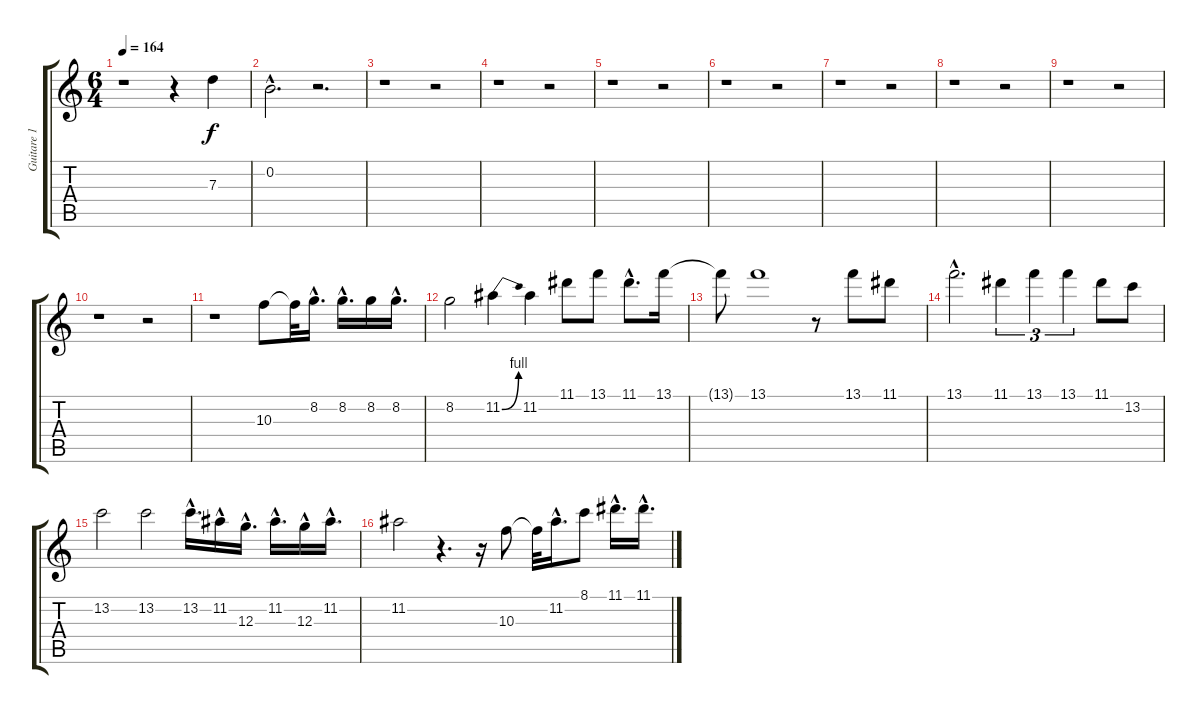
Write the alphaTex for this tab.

\track ("Guitare 1" "Guitare 1") {instrument overdrivenguitar}
\staff {score tabs}
\tuning (E4 B3 G3 D3 A2 E2) {hide}
\ts (6 4)
\tempo 164
\clef g2
\ks c
r.1{dy f} r.4 7.3.4{balance 10} |
0.2{hac}.2{d} r.2{d} |
r.1 r.2 |
r.1 r.2 |
r.1 r.2 |
r.1 r.2 |
r.1 r.2 |
r.1 r.2 |
r.1 r.2 |
r.1 r.2 |
r.1 10.3.8{volume 14} 10.3{t}.32 8.2{hac}.16{d} 8.2{hac}.16{d} 8.2.16 8.2{hac}.16{d} |
8.2.2 11.2{be (bend 0 0 60 4)}.4 11.2.4 11.1.8 13.1.8 11.1{hac}.8{d} 13.1.16 |
13.1{t}.8 13.1.1 r.8 13.1.8 11.1.8 |
13.1{hac}.2{d} 11.1.4{tu (3 2)} 13.1.4{tu (3 2)} 13.1.4{tu (3 2)} 11.1.8 13.2.8 |
13.2.2 13.2.2 13.2{hac}.16{d} 11.2{hac}.16 12.3{hac}.16{d} 11.2{hac}.16{d} 12.3{hac}.16 11.2{hac}.16{d} |
11.2.2 r.4{d} r.16 10.3.8 10.3{t}.32 11.2{hac}.16{d} 8.1.8 11.1{hac}.16{d} 11.1{hac}.16{d}
